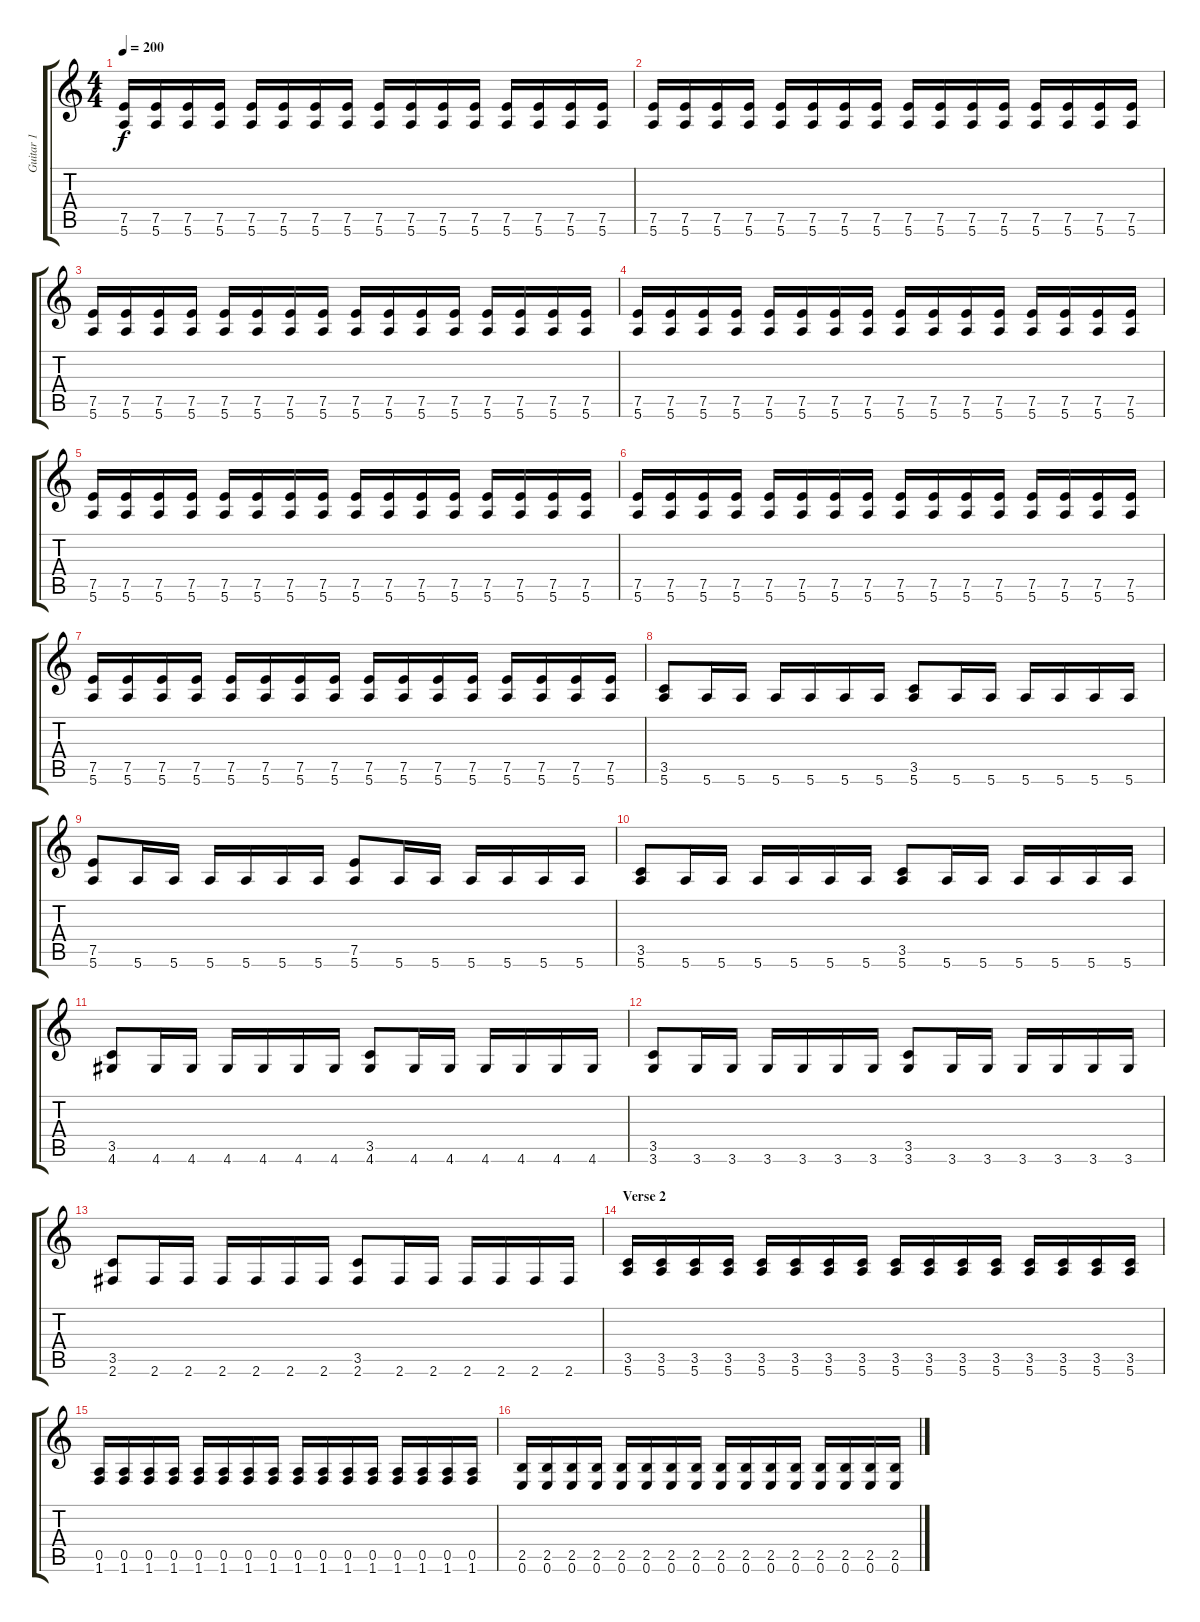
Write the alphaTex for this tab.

\track ("Guitar 1" "Guitar 1") {instrument distortionguitar}
\staff {score tabs}
\tuning (E4 B3 G3 D3 A2 E2) {hide}
\ts (4 4)
\tempo 200
\clef g2
\ks c
(7.5 5.6).16{dy f volume 16} (7.5 5.6).16 (7.5 5.6).16 (7.5 5.6).16 (7.5 5.6).16 (7.5 5.6).16 (7.5 5.6).16 (7.5 5.6).16 (7.5 5.6).16 (7.5 5.6).16 (7.5 5.6).16 (7.5 5.6).16 (7.5 5.6).16 (7.5 5.6).16 (7.5 5.6).16 (7.5 5.6).16 |
(7.5 5.6).16 (7.5 5.6).16 (7.5 5.6).16 (7.5 5.6).16 (7.5 5.6).16 (7.5 5.6).16 (7.5 5.6).16 (7.5 5.6).16 (7.5 5.6).16 (7.5 5.6).16 (7.5 5.6).16 (7.5 5.6).16 (7.5 5.6).16 (7.5 5.6).16 (7.5 5.6).16 (7.5 5.6).16 |
(7.5 5.6).16 (7.5 5.6).16 (7.5 5.6).16 (7.5 5.6).16 (7.5 5.6).16 (7.5 5.6).16 (7.5 5.6).16 (7.5 5.6).16 (7.5 5.6).16 (7.5 5.6).16 (7.5 5.6).16 (7.5 5.6).16 (7.5 5.6).16 (7.5 5.6).16 (7.5 5.6).16 (7.5 5.6).16 |
(7.5 5.6).16 (7.5 5.6).16 (7.5 5.6).16 (7.5 5.6).16 (7.5 5.6).16 (7.5 5.6).16 (7.5 5.6).16 (7.5 5.6).16 (7.5 5.6).16 (7.5 5.6).16 (7.5 5.6).16 (7.5 5.6).16 (7.5 5.6).16 (7.5 5.6).16 (7.5 5.6).16 (7.5 5.6).16 |
(7.5 5.6).16 (7.5 5.6).16 (7.5 5.6).16 (7.5 5.6).16 (7.5 5.6).16 (7.5 5.6).16 (7.5 5.6).16 (7.5 5.6).16 (7.5 5.6).16 (7.5 5.6).16 (7.5 5.6).16 (7.5 5.6).16 (7.5 5.6).16 (7.5 5.6).16 (7.5 5.6).16 (7.5 5.6).16 |
(7.5 5.6).16 (7.5 5.6).16 (7.5 5.6).16 (7.5 5.6).16 (7.5 5.6).16 (7.5 5.6).16 (7.5 5.6).16 (7.5 5.6).16 (7.5 5.6).16 (7.5 5.6).16 (7.5 5.6).16 (7.5 5.6).16 (7.5 5.6).16 (7.5 5.6).16 (7.5 5.6).16 (7.5 5.6).16 |
(7.5 5.6).16 (7.5 5.6).16 (7.5 5.6).16 (7.5 5.6).16 (7.5 5.6).16 (7.5 5.6).16 (7.5 5.6).16 (7.5 5.6).16 (7.5 5.6).16 (7.5 5.6).16 (7.5 5.6).16 (7.5 5.6).16 (7.5 5.6).16 (7.5 5.6).16 (7.5 5.6).16 (7.5 5.6).16 |
(3.5 5.6).8 5.6.16 5.6.16 5.6.16 5.6.16 5.6.16 5.6.16 (3.5 5.6).8 5.6.16 5.6.16 5.6.16 5.6.16 5.6.16 5.6.16 |
(7.5 5.6).8 5.6.16 5.6.16 5.6.16 5.6.16 5.6.16 5.6.16 (7.5 5.6).8 5.6.16 5.6.16 5.6.16 5.6.16 5.6.16 5.6.16 |
(3.5 5.6).8 5.6.16 5.6.16 5.6.16 5.6.16 5.6.16 5.6.16 (3.5 5.6).8 5.6.16 5.6.16 5.6.16 5.6.16 5.6.16 5.6.16 |
(3.5 4.6).8 4.6.16 4.6.16 4.6.16 4.6.16 4.6.16 4.6.16 (3.5 4.6).8 4.6.16 4.6.16 4.6.16 4.6.16 4.6.16 4.6.16 |
(3.5 3.6).8 3.6.16 3.6.16 3.6.16 3.6.16 3.6.16 3.6.16 (3.5 3.6).8 3.6.16 3.6.16 3.6.16 3.6.16 3.6.16 3.6.16 |
(3.5 2.6).8 2.6.16 2.6.16 2.6.16 2.6.16 2.6.16 2.6.16 (3.5 2.6).8 2.6.16 2.6.16 2.6.16 2.6.16 2.6.16 2.6.16 |
\section ("" "Verse 2")
(3.5 5.6).16 (3.5 5.6).16 (3.5 5.6).16 (3.5 5.6).16 (3.5 5.6).16 (3.5 5.6).16 (3.5 5.6).16 (3.5 5.6).16 (3.5 5.6).16 (3.5 5.6).16 (3.5 5.6).16 (3.5 5.6).16 (3.5 5.6).16 (3.5 5.6).16 (3.5 5.6).16 (3.5 5.6).16 |
(0.5 1.6).16 (0.5 1.6).16 (0.5 1.6).16 (0.5 1.6).16 (0.5 1.6).16 (0.5 1.6).16 (0.5 1.6).16 (0.5 1.6).16 (0.5 1.6).16 (0.5 1.6).16 (0.5 1.6).16 (0.5 1.6).16 (0.5 1.6).16 (0.5 1.6).16 (0.5 1.6).16 (0.5 1.6).16 |
(2.5 0.6).16 (2.5 0.6).16 (2.5 0.6).16 (2.5 0.6).16 (2.5 0.6).16 (2.5 0.6).16 (2.5 0.6).16 (2.5 0.6).16 (2.5 0.6).16 (2.5 0.6).16 (2.5 0.6).16 (2.5 0.6).16 (2.5 0.6).16 (2.5 0.6).16 (2.5 0.6).16 (2.5 0.6).16
